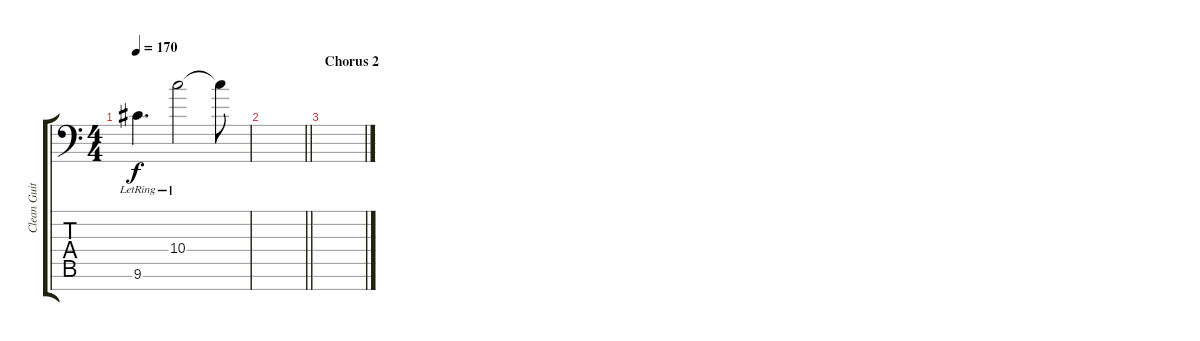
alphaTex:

\track ("Clean Guitar" "Clean Guit") {instrument acousticguitarsteel}
\staff {score tabs}
\tuning (E4 B3 G3 D3 A2 E2 A1) {hide}
\ts (4 4)
\tempo 170
\clef f4
\ks c
9.6{lr}.4{d dy f} 10.4{lr}.2 10.4{t}.8 |
\barLineRight lightlight
|
\section ("" "Chorus 2")
